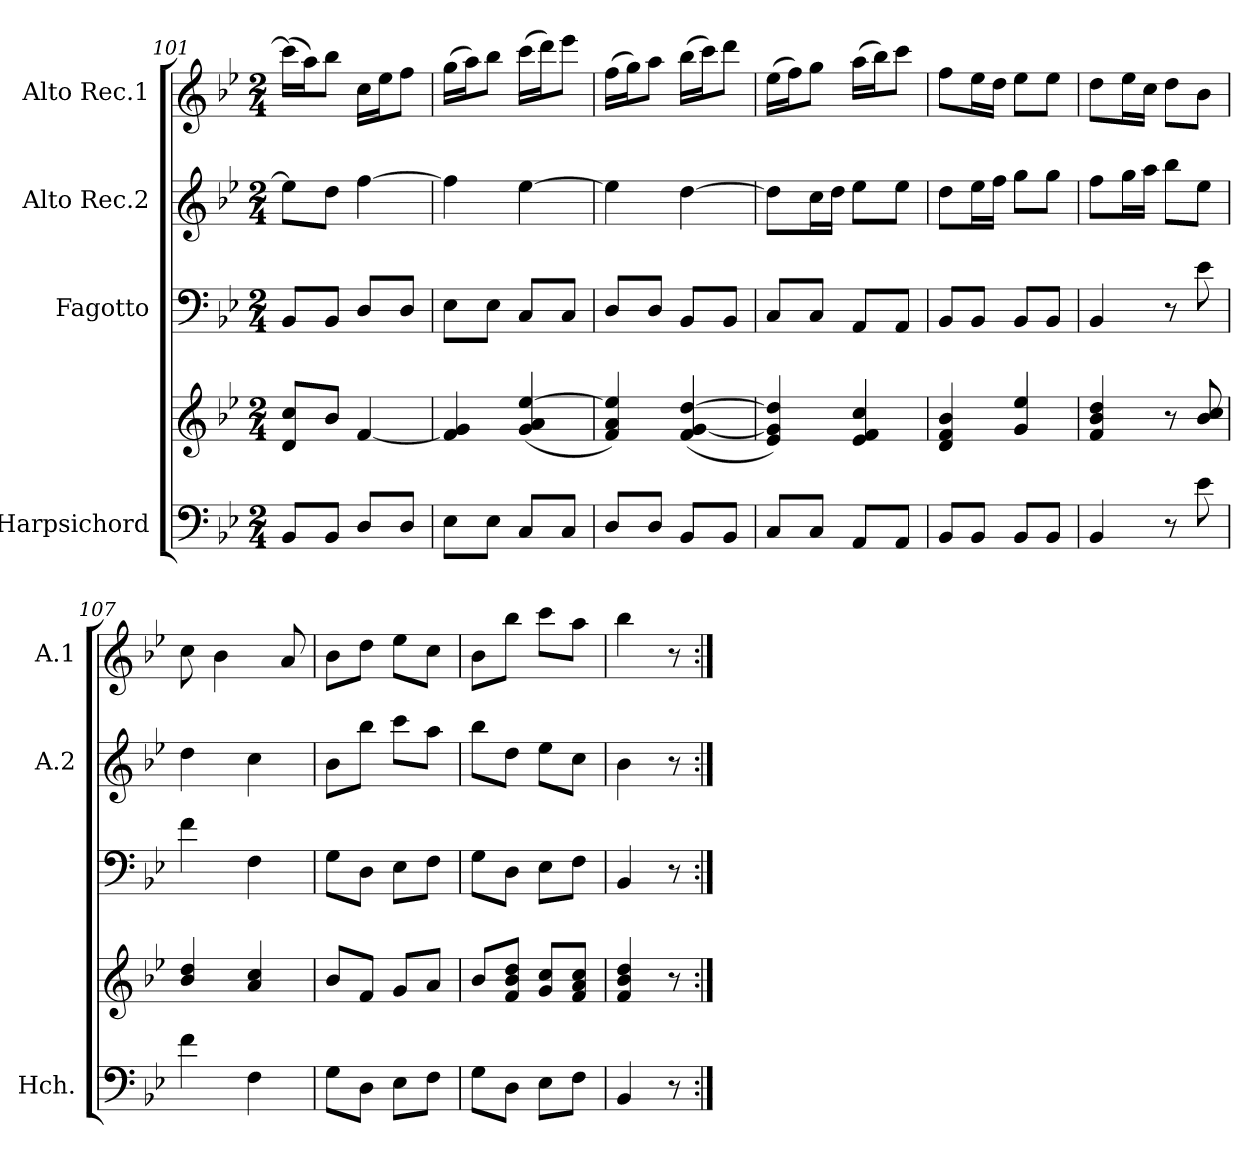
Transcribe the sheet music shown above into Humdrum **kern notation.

**kern	**kern	**kern	**kern	**kern
*part4	*part4	*part3	*part2	*part1
*staff5	*staff4	*staff3	*staff2	*staff1
*I"Harpsichord	*	*I"Fagotto	*I"Alto Rec.2	*I"Alto Rec.1
*I'Hch.	*	*	*I'A.2	*I'A.1
*clefF4	*clefG2	*clefF4	*clefG2	*clefG2
*k[b-e-]	*k[b-e-]	*k[b-e-]	*k[b-e-]	*k[b-e-]
*M2/4	*M2/4	*M2/4	*M2/4	*M2/4
=101	=101	=101	=101	=101
8BB-/L	8d/ 8cc/L	8BB-/L	8ee-\L]	(16ccc\LL]
.	.	.	.	16aa\J)
8BB-/J	8b-/J	8BB-/J	8dd\J	8bb-\J
8D/L	[4f/	8D/L	[4ff\	16cc\LL
.	.	.	.	16ee-\J
8D/J	.	8D/J	.	8ff\J
=102	=102	=102	=102	=102
8E-\L	4f/] 4g/	8E-\L	4ff\]	(16gg\LL
.	.	.	.	16aa\J)
8E-\J	.	8E-\J	.	8bb-\J
8C/L	(>4g/ 4a/ [4ee-/	8C/L	[4ee-\	(16ccc\LL
.	.	.	.	16ddd\J)
8C/J	.	8C/J	.	8eee-\J
=103	=103	=103	=103	=103
8D/L	4f/ 4a/ 4ee-/])	8D/L	4ee-\]	(16ff\LL
.	.	.	.	16gg\J)
8D/J	.	8D/J	.	8aa\J
8BB-/L	(4f/ [4g/ [4dd/	8BB-/L	[4dd\	(16bb-\LL
.	.	.	.	16ccc\J)
8BB-/J	.	8BB-/J	.	8ddd\J
=104	=104	=104	=104	=104
8C/L	4e-/ 4g/] 4dd/])	8C/L	8dd\L]	(16ee-\LL
.	.	.	.	16ff\J)
8C/J	.	8C/J	16cc\L	8gg\J
.	.	.	16dd\JJ	.
8AA/L	4e-/ 4f/ 4cc/	8AA/L	8ee-\L	(16aa\LL
.	.	.	.	16bb-\J)
8AA/J	.	8AA/J	8ee-\J	8ccc\J
!!LO:LB:g=z
=105	=105	=105	=105	=105
8BB-/L	4d/ 4f/ 4b-/	8BB-/L	8dd\L	8ff\L
8BB-/J	.	8BB-/J	16ee-\L	16ee-\L
.	.	.	16ff\JJ	16dd\JJ
8BB-/L	4g/ 4ee-/	8BB-/L	8gg\L	8ee-\L
8BB-/J	.	8BB-/J	8gg\J	8ee-\J
=106	=106	=106	=106	=106
4BB-/	4f/ 4b-/ 4dd/	4BB-/	8ff\L	8dd\L
.	.	.	16gg\L	16ee-\L
.	.	.	16aa\JJ	16cc\JJ
8r	8r	8r	8bb-\L	8dd\L
8e-\	8b-/ 8cc/	8e-\	8ee-\J	8b-\J
=107	=107	=107	=107	=107
4f\	4b-/ 4dd/	4f\	4dd\	8cc\
.	.	.	.	4b-\
4F\	4a/ 4cc/	4F\	4cc\	.
.	.	.	.	8a/
=108	=108	=108	=108	=108
8G\L	8b-/L	8G\L	8b-\L	8b-\L
8D\J	8f/J	8D\J	8bb-\J	8dd\J
8E-\L	8g/L	8E-\L	8ccc\L	8ee-\L
8F\J	8a/J	8F\J	8aa\J	8cc\J
=109	=109	=109	=109	=109
8G\L	8b-/L	8G\L	8bb-\L	8b-\L
8D\J	8f/ 8b-/ 8dd/J	8D\J	8dd\J	8bb-\J
8E-\L	8g/ 8cc/L	8E-\L	8ee-\L	8ccc\L
8F\J	8f/ 8a/ 8cc/J	8F\J	8cc\J	8aa\J
=110	=110	=110	=110	=110
4BB-/	4f/ 4b-/ 4dd/	4BB-/	4b-\	4bb-\
8r	8r	8r	8r	8r
=:|!	=:|!	=:|!	=:|!	=:|!
*-	*-	*-	*-	*-
